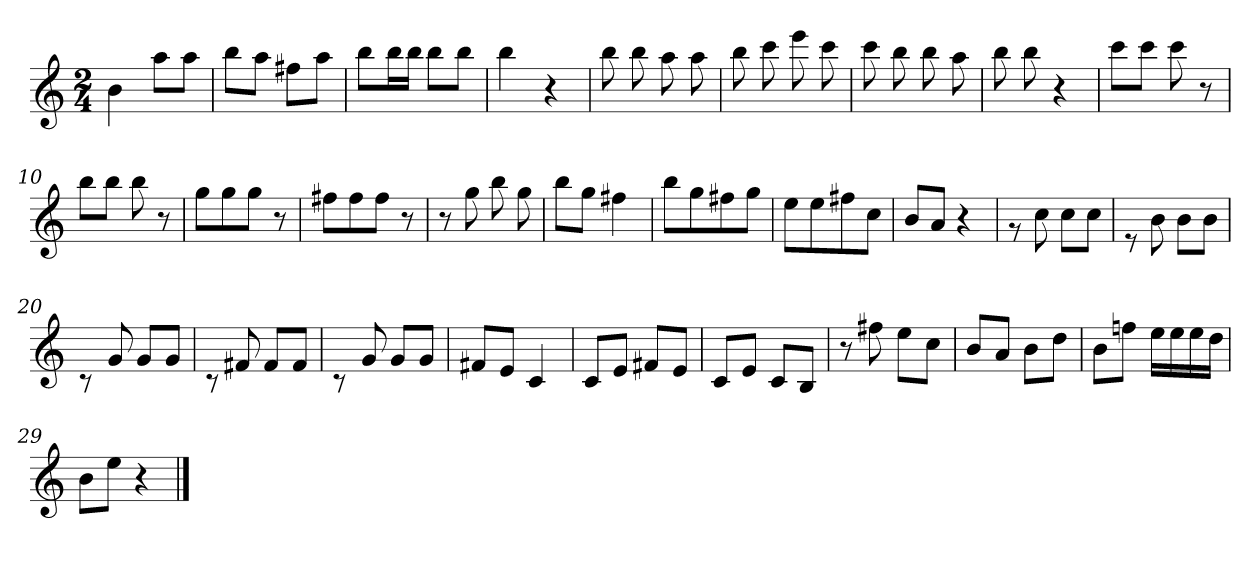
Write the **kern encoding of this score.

**kern
*part1
*staff1
*clefG2
*M2/4
=1
4b
8aaL
8aaJ
=2
8bbL
8aaJ
8ff#XL
8aaJ
=3
8bbL
16bbL
16bbJJ
8bbL
8bbJ
=4
4bb
4r
=5
8bb
8bb
8aa
8aa
=6
8bb
8ccc
8eee
8ccc
=7
8ccc
8bb
8bb
8aa
=8
8bb
8bb
4r
=9
8cccL
8cccJ
8ccc
8r
=10
8bbL
8bbJ
8bb
8r
=11
8ggL
8gg
8ggJ
8r
=12
8ff#XL
8ff#
8ff#J
8r
=13
8r
8gg
8bb
8gg
=14
8bbL
8ggJ
4ff#X
=15
8bbL
8gg
8ff#X
8ggJ
=16
8eeL
8ee
8ff#X
8ccJ
=17
8bL
8aJ
4r
=18
8rg
8cc
8ccL
8ccJ
=19
8re
8b
8bL
8bJ
=20
8rc
8g
8gL
8gJ
=21
8rc
8f#X
8f#L
8f#J
=22
8rc
8g
8gL
8gJ
=23
8f#XL
8eJ
4c
=24
8cL
8eJ
8f#XL
8eJ
=25
8cL
8eJ
8cL
8BJ
=26
8r
8ff#X
8eeL
8ccJ
=27
8bL
8aJ
8bL
8ddJ
=28
8bL
8ffnJ
16eeLL
16ee
16ee
16ddJJ
=29
8bL
8eeJ
4r
==
*-
